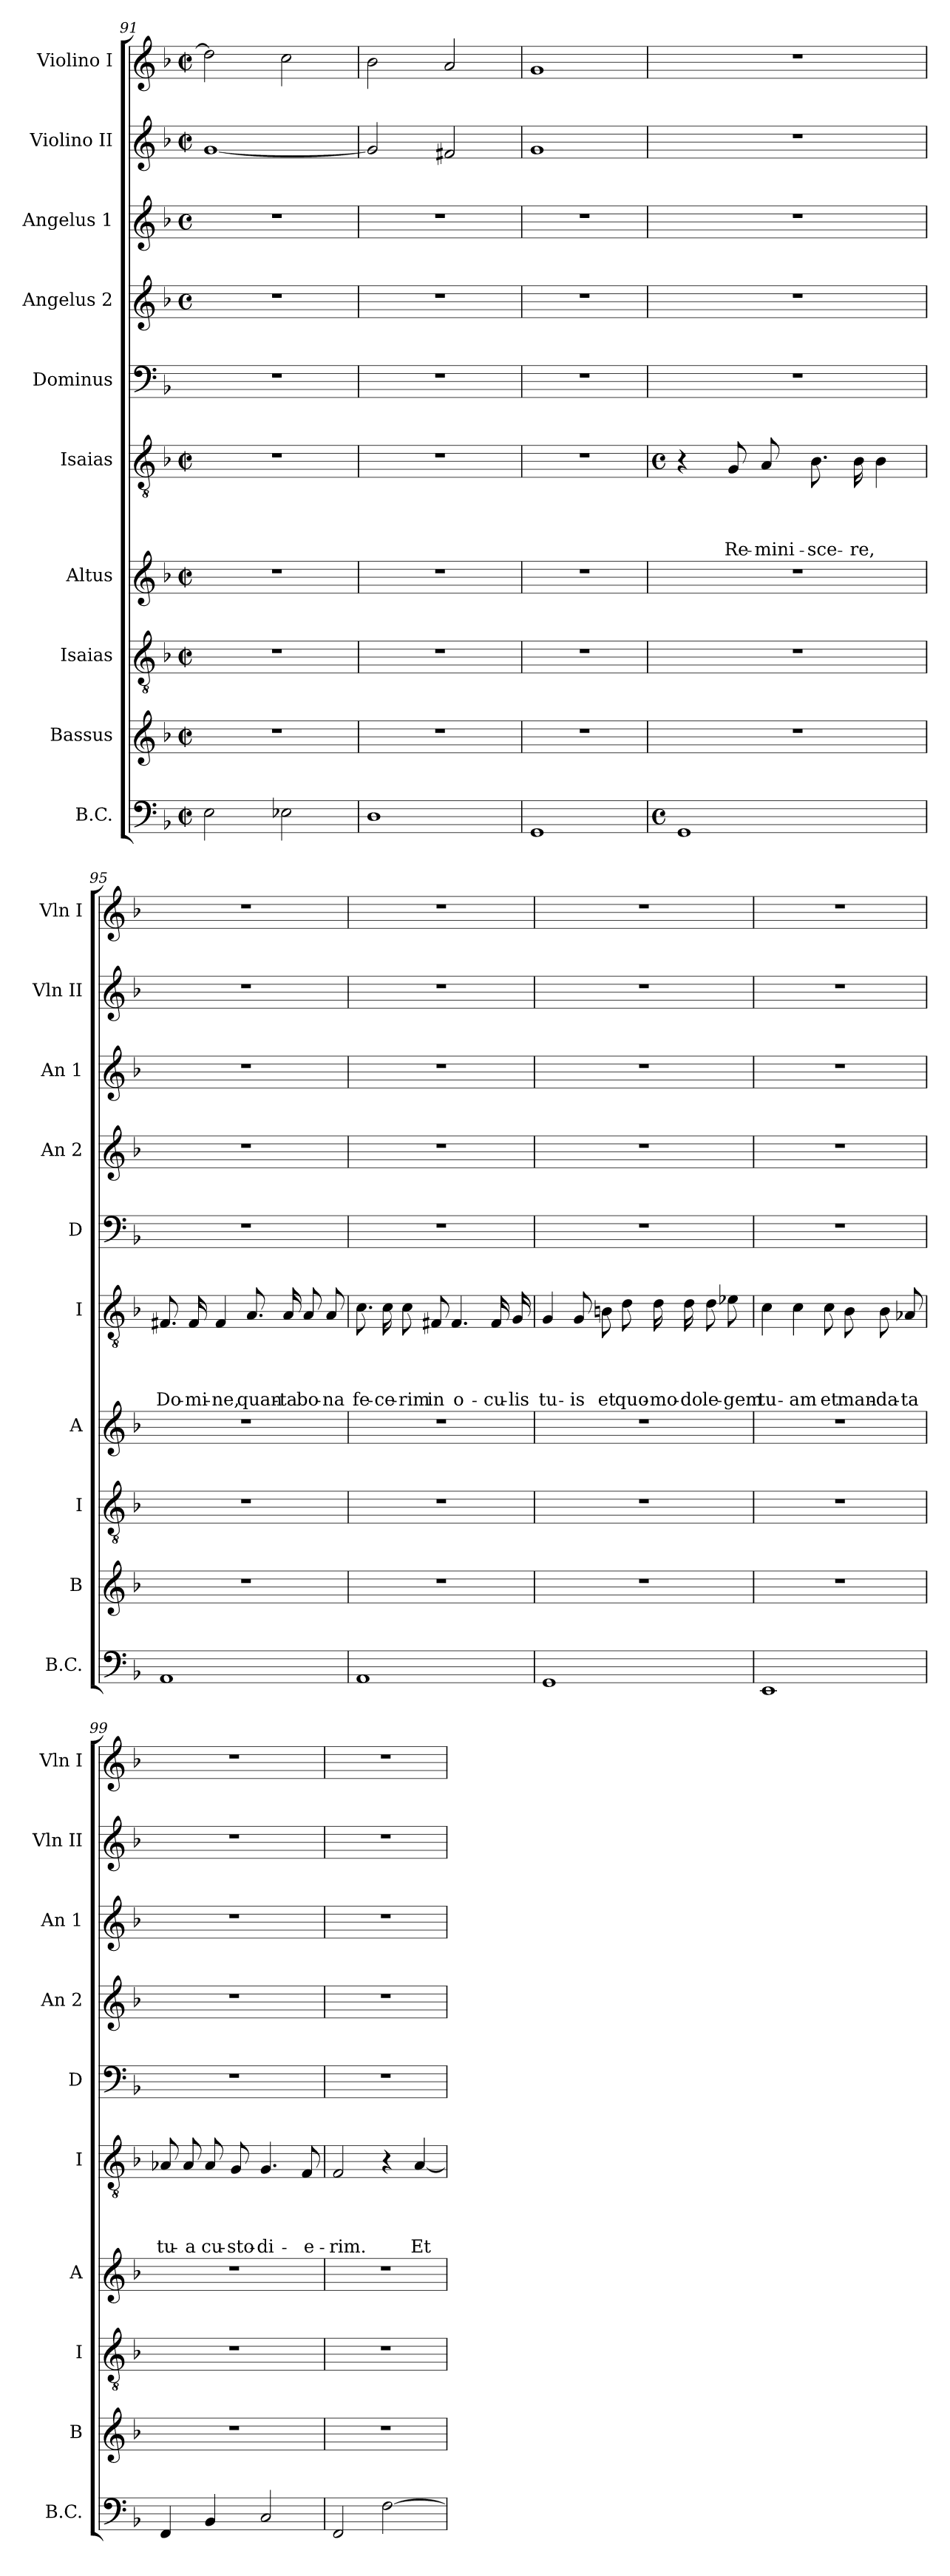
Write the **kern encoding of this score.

**kern	**kern	**kern	**kern	**kern	**text	**text	**text	**text	**kern	**kern	**kern	**kern	**kern
*part10	*part9	*part8	*part7	*part6	*part6	*part6	*part6	*part6	*part5	*part4	*part3	*part2	*part1
*staff10	*staff9	*staff8	*staff7	*staff6	*staff6	*staff6	*staff6	*staff6	*staff5	*staff4	*staff3	*staff2	*staff1
*I"B.C.	*I"Bassus	*I"Isaias	*I"Altus	*I"Isaias	*	*	*	*	*I"Dominus	*I"Angelus 2	*I"Angelus 1	*I"Violino II	*I"Violino I
*I'B.C.	*I'B	*I'I	*I'A	*I'I	*	*	*	*	*I'D	*I'An 2	*I'An 1	*I'Vln II	*I'Vln I
*clefF4	*clefG2	*clefGv2	*clefG2	*clefGv2	*	*	*	*	*clefF4	*clefG2	*clefG2	*clefG2	*clefG2
*k[b-]	*k[b-]	*k[b-]	*k[b-]	*k[b-]	*	*	*	*	*k[b-]	*k[b-]	*k[b-]	*k[b-]	*k[b-]
*F:	*F:	*F:	*F:	*F:	*	*	*	*	*F:	*F:	*F:	*F:	*F:
*M2/2	*M2/2	*M2/2	*M2/2	*M2/2	*	*	*	*	*	*M4/4	*M4/4	*M2/2	*M2/2
*met(c|)	*met(c|)	*met(c|)	*met(c|)	*met(c|)	*	*	*	*	*	*met(c)	*met(c)	*met(c|)	*met(c|)
=91	=91	=91	=91	=91	=91	=91	=91	=91	=91	=91	=91	=91	=91
2E\	1r	1r	1r	1r	.	.	.	.	1r	1r	1r	[<1g	2dd\]
2E-X\	.	.	.	.	.	.	.	.	.	.	.	.	2cc\
=92	=92	=92	=92	=92	=92	=92	=92	=92	=92	=92	=92	=92	=92
1D	1r	1r	1r	1r	.	.	.	.	1r	1r	1r	2g/]	2b-\
.	.	.	.	.	.	.	.	.	.	.	.	2f#X/	2a/
=93	=93	=93	=93	=93	=93	=93	=93	=93	=93	=93	=93	=93	=93
1GG	1r	1r	1r	1r	.	.	.	.	1r	1r	1r	1g	1g
!!LO:LB:g=z
=94	=94	=94	=94	=94	=94	=94	=94	=94	=94	=94	=94	=94	=94
*M4/4	*	*	*	*M4/4	*	*	*	*	*	*	*	*	*
*met(c)	*	*	*	*met(c)	*	*	*	*	*	*	*	*	*
1GG	1r	1r	1r	4r	.	.	.	.	1r	1r	1r	1r	1r
!	!	!	!	!	!	!	!	!LO:LY:b	!	!	!	!	!
.	.	.	.	8G/	.	.	.	Re-	.	.	.	.	.
!	!	!	!	!	!	!	!	!LO:LY:b	!	!	!	!	!
.	.	.	.	8A/	.	.	.	-mi­ni-	.	.	.	.	.
!	!	!	!	!	!	!	!	!LO:LY:b	!	!	!	!	!
.	.	.	.	8.B-\	.	.	.	-sce-	.	.	.	.	.
!	!	!	!	!	!	!	!	!LO:LY:b	!	!	!	!	!
.	.	.	.	16B-\	.	.	.	-re,	.	.	.	.	.
.	.	.	.	4B-\	.	.	.	.	.	.	.	.	.
=95	=95	=95	=95	=95	=95	=95	=95	=95	=95	=95	=95	=95	=95
!	!	!	!	!	!	!	!	!LO:LY:b	!	!	!	!	!
1AA	1r	1r	1r	8.F#X/	.	.	.	Do-	1r	1r	1r	1r	1r
!	!	!	!	!	!	!	!	!LO:LY:b	!	!	!	!	!
.	.	.	.	16F#/	.	.	.	-mi-	.	.	.	.	.
!	!	!	!	!	!	!	!	!LO:LY:b:rj	!	!	!	!	!
.	.	.	.	4F#/	.	.	.	-ne,	.	.	.	.	.
!	!	!	!	!	!	!	!	!LO:LY:b	!	!	!	!	!
.	.	.	.	8.A/	.	.	.	quan-	.	.	.	.	.
!	!	!	!	!	!	!	!	!LO:LY:b:rj	!	!	!	!	!
.	.	.	.	16A/	.	.	.	-ta	.	.	.	.	.
!	!	!	!	!	!	!	!	!LO:LY:b	!	!	!	!	!
.	.	.	.	8A/	.	.	.	bo-	.	.	.	.	.
!	!	!	!	!	!	!	!	!LO:LY:b:rj	!	!	!	!	!
.	.	.	.	8A/	.	.	.	-na	.	.	.	.	.
=96	=96	=96	=96	=96	=96	=96	=96	=96	=96	=96	=96	=96	=96
!	!	!	!	!	!	!	!	!LO:LY:b	!	!	!	!	!
1AA	1r	1r	1r	8.c\	.	.	.	fe-	1r	1r	1r	1r	1r
!	!	!	!	!	!	!	!	!LO:LY:b	!	!	!	!	!
.	.	.	.	16c\	.	.	.	-ce-	.	.	.	.	.
!	!	!	!	!	!	!	!	!LO:LY:b:rj	!	!	!	!	!
.	.	.	.	8c\	.	.	.	-rim	.	.	.	.	.
!	!	!	!	!	!	!	!	!LO:LY:b	!	!	!	!	!
.	.	.	.	8F#X/	.	.	.	in	.	.	.	.	.
!	!	!	!	!	!	!	!	!LO:LY:b	!	!	!	!	!
.	.	.	.	4.F#/	.	.	.	o-	.	.	.	.	.
!	!	!	!	!	!	!	!	!LO:LY:b	!	!	!	!	!
.	.	.	.	16F#/	.	.	.	-cu-	.	.	.	.	.
!	!	!	!	!	!	!	!	!LO:LY:b:rj	!	!	!	!	!
.	.	.	.	16G/	.	.	.	-lis	.	.	.	.	.
=97	=97	=97	=97	=97	=97	=97	=97	=97	=97	=97	=97	=97	=97
!	!	!	!	!	!	!	!	!LO:LY:b	!	!	!	!	!
1GG	1r	1r	1r	4G/	.	.	.	tu-	1r	1r	1r	1r	1r
!	!	!	!	!	!	!	!	!LO:LY:b:rj	!	!	!	!	!
.	.	.	.	8G/	.	.	.	-is	.	.	.	.	.
!	!	!	!	!	!	!	!	!LO:LY:b	!	!	!	!	!
.	.	.	.	8Bn\	.	.	.	et	.	.	.	.	.
!	!	!	!	!	!	!	!	!LO:LY:b	!	!	!	!	!
.	.	.	.	8d\	.	.	.	quo-	.	.	.	.	.
!	!	!	!	!	!	!	!	!LO:LY:b	!	!	!	!	!
.	.	.	.	16d\	.	.	.	-mo-	.	.	.	.	.
!	!	!	!	!	!	!	!	!LO:LY:b:rj	!	!	!	!	!
.	.	.	.	16d\	.	.	.	-do	.	.	.	.	.
!	!	!	!	!	!	!	!	!LO:LY:b	!	!	!	!	!
.	.	.	.	8d\	.	.	.	le-	.	.	.	.	.
!	!	!	!	!	!	!	!	!LO:LY:b	!	!	!	!	!
.	.	.	.	8e-X\	.	.	.	-gem	.	.	.	.	.
!!LO:LB:g=z
=98	=98	=98	=98	=98	=98	=98	=98	=98	=98	=98	=98	=98	=98
!	!	!	!	!	!	!	!	!LO:LY:b	!	!	!	!	!
1EE	1r	1r	1r	4c\	.	.	.	tu-	1r	1r	1r	1r	1r
!	!	!	!	!	!	!	!	!LO:LY:b	!	!	!	!	!
.	.	.	.	4c\	.	.	.	-am	.	.	.	.	.
!	!	!	!	!	!	!	!	!LO:LY:b	!	!	!	!	!
.	.	.	.	8c\	.	.	.	et	.	.	.	.	.
!	!	!	!	!	!	!	!	!LO:LY:b	!	!	!	!	!
.	.	.	.	8B-\	.	.	.	man-	.	.	.	.	.
!	!	!	!	!	!	!	!	!LO:LY:b	!	!	!	!	!
.	.	.	.	8B-\	.	.	.	-da-	.	.	.	.	.
!	!	!	!	!	!	!	!	!LO:LY:b	!	!	!	!	!
.	.	.	.	8A-X/	.	.	.	-ta	.	.	.	.	.
=99	=99	=99	=99	=99	=99	=99	=99	=99	=99	=99	=99	=99	=99
!	!	!	!	!	!	!	!	!LO:LY:b	!	!	!	!	!
4FF/	1r	1r	1r	8A-X/	.	.	.	tu-	1r	1r	1r	1r	1r
!	!	!	!	!	!	!	!	!LO:LY:b	!	!	!	!	!
.	.	.	.	8A-/	.	.	.	-a	.	.	.	.	.
!	!	!	!	!	!	!	!	!LO:LY:b	!	!	!	!	!
4BB-/	.	.	.	8A-/	.	.	.	cu-	.	.	.	.	.
!	!	!	!	!	!	!	!	!LO:LY:b	!	!	!	!	!
.	.	.	.	8G/	.	.	.	-sto-	.	.	.	.	.
!	!	!	!	!	!	!	!	!LO:LY:b	!	!	!	!	!
2C/	.	.	.	4.G/	.	.	.	-di-	.	.	.	.	.
!	!	!	!	!	!	!	!	!LO:LY:b	!	!	!	!	!
.	.	.	.	8F/	.	.	.	-e-	.	.	.	.	.
=100	=100	=100	=100	=100	=100	=100	=100	=100	=100	=100	=100	=100	=100
!	!	!	!	!	!	!	!	!LO:LY:b	!	!	!	!	!
2FF/	1r	1r	1r	2F/	.	.	.	-rim.	1r	1r	1r	1r	1r
[>2F\	.	.	.	4r	.	.	.	.	.	.	.	.	.
!	!	!	!	!	!	!	!	!LO:LY:b	!	!	!	!	!
.	.	.	.	[<4A/	.	.	.	Et	.	.	.	.	.
=	=	=	=	=	=	=	=	=	=	=	=	=	=
*-	*-	*-	*-	*-	*-	*-	*-	*-	*-	*-	*-	*-	*-
